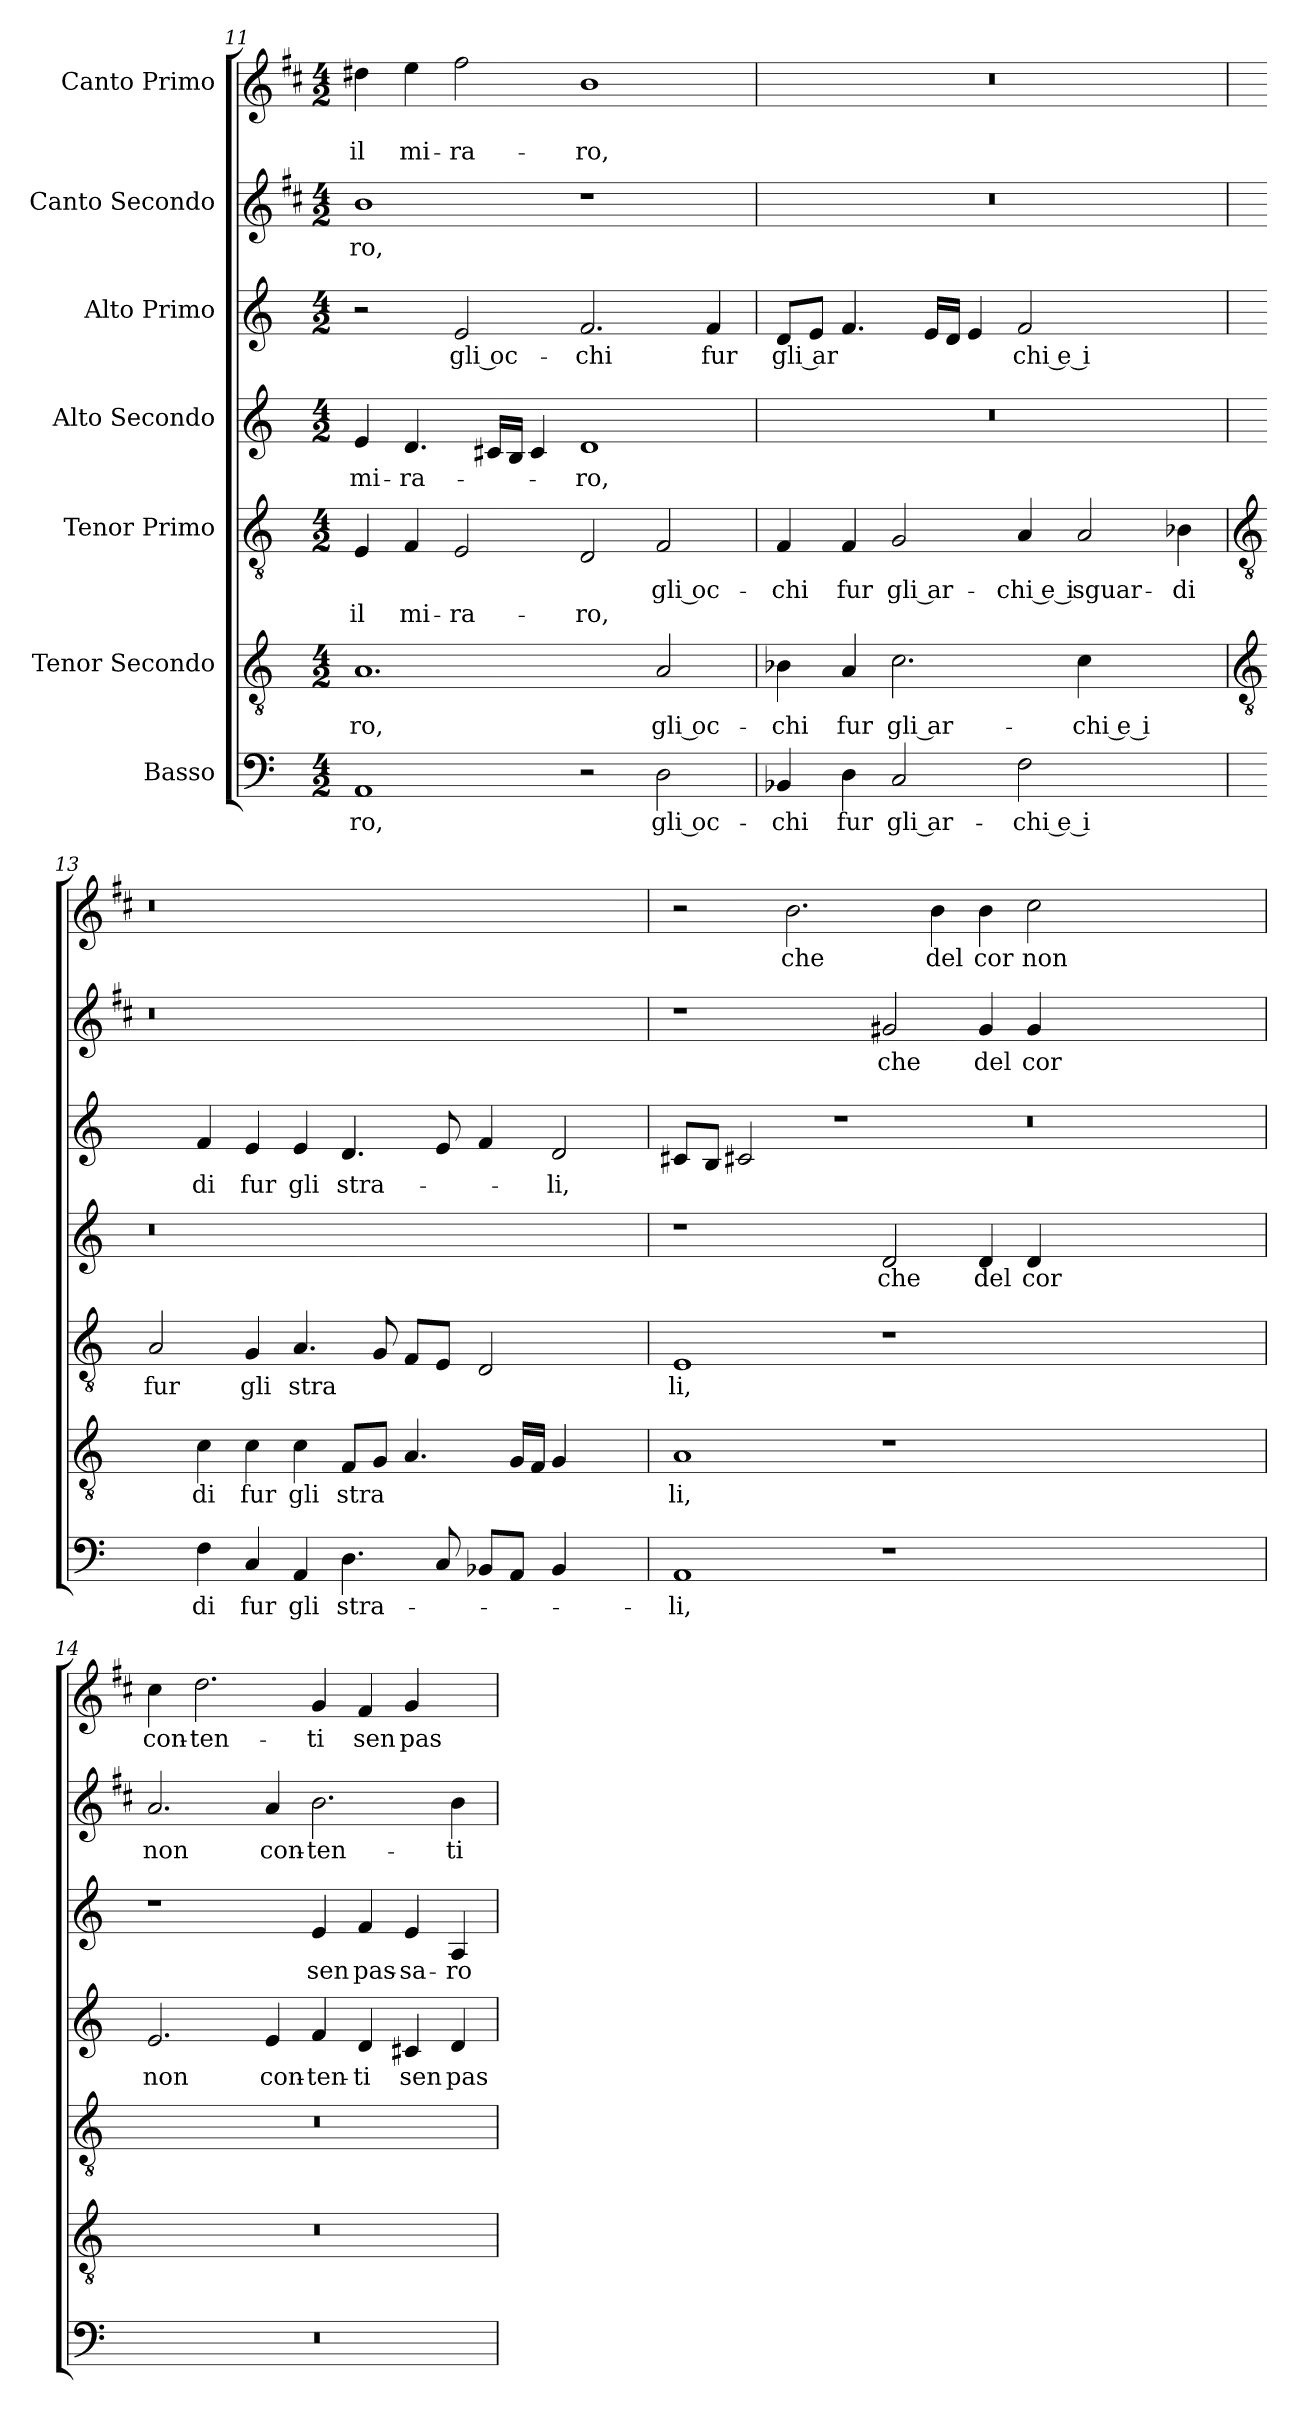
**kern	**text	**kern	**text	**kern	**text	**text	**kern	**text	**kern	**text	**kern	**text	**kern	**text	**text
*part7	*part7	*part6	*part6	*part5	*part5	*part5	*part4	*part4	*part3	*part3	*part2	*part2	*part1	*part1	*part1
*staff7	*staff7	*staff6	*staff6	*staff5	*staff5	*staff5	*staff4	*staff4	*staff3	*staff3	*staff2	*staff2	*staff1	*staff1	*staff1
*I"Basso	*	*I"Tenor Secondo	*	*I"Tenor Primo	*	*	*I"Alto Secondo	*	*I"Alto Primo	*	*I"Canto Secondo	*	*I"Canto Primo	*	*
*clefF4	*	*clefGv2	*	*clefGv2	*	*	*clefG2	*	*clefG2	*	*clefG2	*	*clefG2	*	*
*	*	*	*	*	*	*	*	*	*	*	*ITrd1c2	*	*ITrd1c2	*	*
*k[]	*	*k[]	*	*k[]	*	*	*k[]	*	*k[]	*	*k[]	*	*k[]	*	*
*C:	*	*C:	*	*C:	*	*	*C:	*	*C:	*	*C:	*	*C:	*	*
*M4/2	*	*M4/2	*	*M4/2	*	*	*M4/2	*	*M4/2	*	*M4/2	*	*M4/2	*	*
=11	=11	=11	=11	=11	=11	=11	=11	=11	=11	=11	=11	=11	=11	=11	=11
!	!LO:LY:b	!	!LO:LY:b	!	!	!LO:LY:b	!	!LO:LY:b	!	!	!	!LO:LY:b	!	!	!LO:LY:b
1AA	-ro,	1.A	-ro,	4E	.	il	4e	mi-	2r	.	1a	-ro,	4cc#X	.	il
!	!	!	!	!	!	!LO:LY:b	!	!LO:LY:b	!	!	!	!	!	!	!LO:LY:b
.	.	.	.	4F	.	mi-	4.d	-ra-	.	.	.	.	4dd	.	mi-
!	!	!	!	!	!	!LO:LY:b	!	!	!	!LO:LY:b	!	!	!	!	!LO:LY:b
.	.	.	.	2E	.	-ra-	.	.	2e	gli oc-	.	.	2ee	.	-ra-
.	.	.	.	.	.	.	16c#LL	.	.	.	.	.	.	.	.
.	.	.	.	.	.	.	16BJJ	.	.	.	.	.	.	.	.
.	.	.	.	.	.	.	4c#	.	.	.	.	.	.	.	.
!	!	!	!	!	!	!LO:LY:b	!	!LO:LY:b	!	!LO:LY:b	!	!	!	!	!LO:LY:b
2r	.	.	.	2D	.	-ro,	1d	-ro,	2.f	-chi	1r	.	1a	.	-ro,
!	!LO:LY:b	!	!LO:LY:b	!	!LO:LY:b	!	!	!	!	!	!	!	!	!	!
2D	gli oc-	2A	gli oc-	2F	gli oc-	.	.	.	.	.	.	.	.	.	.
!	!	!	!	!	!	!	!	!	!	!LO:LY:b	!	!	!	!	!
.	.	.	.	.	.	.	.	.	4f	fur	.	.	.	.	.
=12	=12	=12	=12	=12	=12	=12	=12	=12	=12	=12	=12	=12	=12	=12	=12
!	!LO:LY:b	!	!LO:LY:b	!	!LO:LY:b	!	!	!	!	!LO:LY:b	!	!	!	!	!
4BB-X	-chi	4B-X	-chi	4F	-chi	.	0r	.	8dL	gli ar	0r	.	0r	.	.
.	.	.	.	.	.	.	.	.	8eJ	.	.	.	.	.	.
!	!LO:LY:b	!	!LO:LY:b	!	!LO:LY:b	!	!	!	!	!	!	!	!	!	!
4D	fur	4A	fur	4F	fur	.	.	.	4.f	.	.	.	.	.	.
!	!LO:LY:b	!	!LO:LY:b	!	!LO:LY:b	!	!	!	!	!	!	!	!	!	!
2C	gli ar-	2.c	gli ar-	2G	gli ar-	.	.	.	.	.	.	.	.	.	.
!	!	!	!	!	!	!	!	!	!	!LO:LY:b	!	!	!	!	!
.	.	.	.	.	.	.	.	.	16eLL	-	.	.	.	.	.
.	.	.	.	.	.	.	.	.	16dJJ	.	.	.	.	.	.
.	.	.	.	.	.	.	.	.	4e	.	.	.	.	.	.
!	!LO:LY:b	!	!	!	!LO:LY:b	!	!	!	!	!LO:LY:b	!	!	!	!	!
2F	-chi e i	.	.	4A	-chi e i	.	.	.	2f	chi e i	.	.	.	.	.
!	!	!	!LO:LY:b	!	!LO:LY:b	!	!	!	!	!	!	!	!	!	!
.	.	4c	-chi e i	2A	sguar-	.	.	.	.	.	.	.	.	.	.
!	!LO:LY:b	!	!LO:LY:b	!	!	!	!	!	!	!LO:LY:b	!	!	!	!	!
[2Dyy	sguar-	[2dyy	sguar-	.	.	.	.	.	[2fyy	sguar-	.	.	.	.	.
!	!	!	!	!	!LO:LY:b	!	!	!	!	!	!	!	!	!	!
.	.	.	.	4B-	-di	.	.	.	.	.	.	.	.	.	.
!!LO:LB:g=z
=13	=13	=13	=13	=13	=13	=13	=13	=13	=13	=13	=13	=13	=13	=13	=13
*	*	*clefGv2	*	*clefGv2	*	*	*	*	*	*	*	*	*	*	*
!	!LO:LY:b	!	!LO:LY:b	!	!LO:LY:b	!	!	!	!	!LO:LY:b	!	!	!	!	!
4Dyy]	--	4dyy]	--	2A	fur	.	0r	.	4fyy]	--	0r	.	0r	.	.
!	!LO:LY:b	!	!LO:LY:b	!	!	!	!	!	!	!LO:LY:b	!	!	!	!	!
4F	di	4c	di	.	.	.	.	.	4f	di	.	.	.	.	.
!	!LO:LY:b	!	!LO:LY:b	!	!LO:LY:b	!	!	!	!	!LO:LY:b	!	!	!	!	!
4C	fur	4c	fur	4G	gli	.	.	.	4e	fur	.	.	.	.	.
!	!LO:LY:b	!	!LO:LY:b	!	!LO:LY:b	!	!	!	!	!LO:LY:b	!	!	!	!	!
4AA	gli	4c	gli	4.A	stra-	.	.	.	4e	gli	.	.	.	.	.
!	!LO:LY:b	!	!LO:LY:b	!	!	!	!	!	!	!LO:LY:b	!	!	!	!	!
4.D	stra-	8FL	stra	.	.	.	.	.	4.d	stra-	.	.	.	.	.
!	!	!	!LO:LY:b	!	!	!	!	!	!	!	!	!	!	!	!
.	.	8GJ	-	8G	.	.	.	.	.	.	.	.	.	.	.
.	.	4.A	.	8FL	.	.	.	.	.	.	.	.	.	.	.
!	!	!	!	!	!LO:LY:b	!	!	!	!	!	!	!	!	!	!
8C	.	.	.	8EJ	--	.	.	.	8e	.	.	.	.	.	.
8BB-XL	.	.	.	2D	.	.	.	.	4f	.	.	.	.	.	.
8AAJ	.	16GLL	.	.	.	.	.	.	.	.	.	.	.	.	.
.	.	16FJJ	.	.	.	.	.	.	.	.	.	.	.	.	.
!	!	!	!	!	!	!	!	!	!	!LO:LY:b	!	!	!	!	!
4BB-	.	4G	.	.	.	.	.	.	2d	-li,	.	.	.	.	.
4ryy	.	4ryy	.	4ryy	.	.	4ryy	.	.	.	4ryy	.	4ryy	.	.
=13A	=13A	=13A	=13A	=13A	=13A	=13A	=13A	=13A	=13A	=13A	=13A	=13A	=13A	=13A	=13A
!	!LO:LY:b	!	!LO:LY:b	!	!LO:LY:b	!	!	!	!	!	!	!	!	!	!
1AA	-li,	1A	li,	1E	li,	.	1r	.	8c#XL	.	1r	.	2r	.	.
.	.	.	.	.	.	.	.	.	8BJ	.	.	.	.	.	.
.	.	.	.	.	.	.	.	.	2c#X	.	.	.	.	.	.
!	!	!	!	!	!	!	!	!	!	!	!	!	!	!LO:LY:b	!
.	.	.	.	.	.	.	.	.	.	.	.	.	2.a	che	.
.	.	.	.	.	.	.	.	.	1r	.	.	.	.	.	.
!	!	!	!	!	!	!	!	!LO:LY:b	!	!	!	!LO:LY:b	!	!	!
1r	.	1r	.	1r	.	.	2d	che	.	.	2f#X	che	.	.	.
!	!	!	!	!	!	!	!	!	!	!	!	!	!	!LO:LY:b	!
.	.	.	.	.	.	.	.	.	.	.	.	.	4a	del	.
!	!	!	!	!	!	!	!	!LO:LY:b	!	!	!	!LO:LY:b	!	!LO:LY:b	!
.	.	.	.	.	.	.	4d	del	.	.	4f#	del	4a	cor	.
!	!	!	!	!	!	!	!	!LO:LY:b	!	!	!	!LO:LY:b	!	!LO:LY:b	!
.	.	.	.	.	.	.	4d	cor	0r	.	4f#	cor	2b	non	.
1..ryy	.	1..ryy	.	1..ryy	.	.	1..ryy	.	.	.	1..ryy	.	.	.	.
.	.	.	.	.	.	.	.	.	.	.	.	.	1.ryy	.	.
!!LO:LB:g=z
=14A	=14A	=14A	=14A	=14A	=14A	=14A	=14A	=14A	=14A	=14A	=14A	=14A	=14A	=14A	=14A
!	!	!	!	!	!	!	!	!LO:LY:b	!	!	!	!LO:LY:b	!	!LO:LY:b	!
0r	.	0r	.	0r	.	.	2.e	non	1r	.	2.g	non	4b	con-	.
!	!	!	!	!	!	!	!	!	!	!	!	!	!	!LO:LY:b	!
.	.	.	.	.	.	.	.	.	.	.	.	.	2.cc	-ten-	.
!	!	!	!	!	!	!	!	!LO:LY:b	!	!	!	!LO:LY:b	!	!	!
.	.	.	.	.	.	.	4e	con-	.	.	4g	con-	.	.	.
!	!	!	!	!	!	!	!	!LO:LY:b	!	!LO:LY:b	!	!LO:LY:b	!	!LO:LY:b	!
.	.	.	.	.	.	.	4f	-ten-	4e	sen	2.a	-ten-	4f	-ti	.
!	!	!	!	!	!	!	!	!LO:LY:b	!	!LO:LY:b	!	!	!	!LO:LY:b	!
.	.	.	.	.	.	.	4d	-ti	4f	pas-	.	.	4e	sen	.
!	!	!	!	!	!	!	!	!LO:LY:b	!	!LO:LY:b	!	!	!	!LO:LY:b	!
.	.	.	.	.	.	.	4c#X	sen	4e	-sa-	.	.	4f	pas-	.
!	!	!	!	!	!	!	!	!LO:LY:b	!	!LO:LY:b	!	!LO:LY:b	!	!	!
.	.	.	.	.	.	.	4d	pas-	4A	-ro	4a	-ti	4ryy	.	.
=	=	=	=	=	=	=	=	=	=	=	=	=	=	=	=
*-	*-	*-	*-	*-	*-	*-	*-	*-	*-	*-	*-	*-	*-	*-	*-
